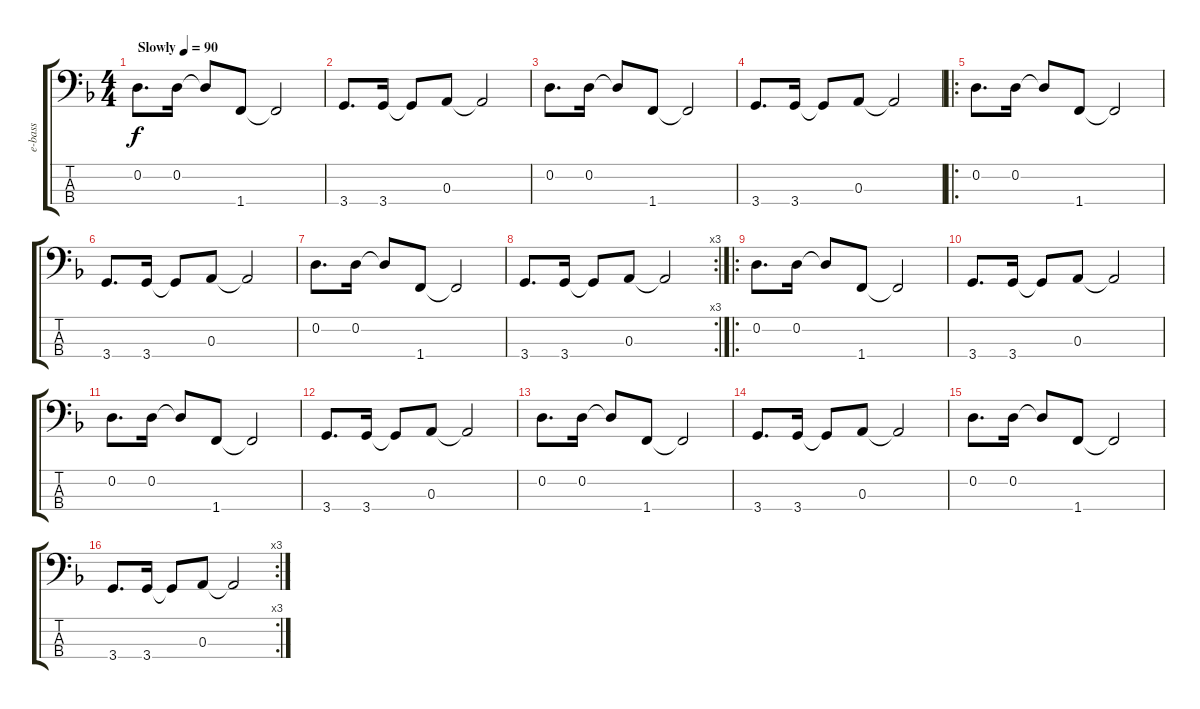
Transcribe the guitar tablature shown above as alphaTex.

\track ("e-bass" "e-bass") {instrument electricbassfinger}
\staff {score tabs}
\tuning (G2 D2 A1 E1) {hide}
\ts (4 4)
\tempo (90 "Slowly")
\clef f4
\ks dminor
0.2.8{d dy f instrument electricbassfinger} 0.2.16 0.2{t}.8 1.4.8 1.4{t}.2 |
3.4.8{d} 3.4.16 3.4{t}.8 0.3.8 0.3{t}.2 |
0.2.8{d} 0.2.16 0.2{t}.8 1.4.8 1.4{t}.2 |
3.4.8{d} 3.4.16 3.4{t}.8 0.3.8 0.3{t}.2 |
\ro
0.2.8{d} 0.2.16 0.2{t}.8 1.4.8 1.4{t}.2 |
3.4.8{d} 3.4.16 3.4{t}.8 0.3.8 0.3{t}.2 |
0.2.8{d} 0.2.16 0.2{t}.8 1.4.8 1.4{t}.2 |
\rc 3
3.4.8{d} 3.4.16 3.4{t}.8 0.3.8 0.3{t}.2 |
\ro
0.2.8{d} 0.2.16 0.2{t}.8 1.4.8 1.4{t}.2 |
3.4.8{d} 3.4.16 3.4{t}.8 0.3.8 0.3{t}.2 |
0.2.8{d} 0.2.16 0.2{t}.8 1.4.8 1.4{t}.2 |
3.4.8{d} 3.4.16 3.4{t}.8 0.3.8 0.3{t}.2 |
0.2.8{d} 0.2.16 0.2{t}.8 1.4.8 1.4{t}.2 |
3.4.8{d} 3.4.16 3.4{t}.8 0.3.8 0.3{t}.2 |
0.2.8{d} 0.2.16 0.2{t}.8 1.4.8 1.4{t}.2 |
\rc 3
3.4.8{d} 3.4.16 3.4{t}.8 0.3.8 0.3{t}.2
